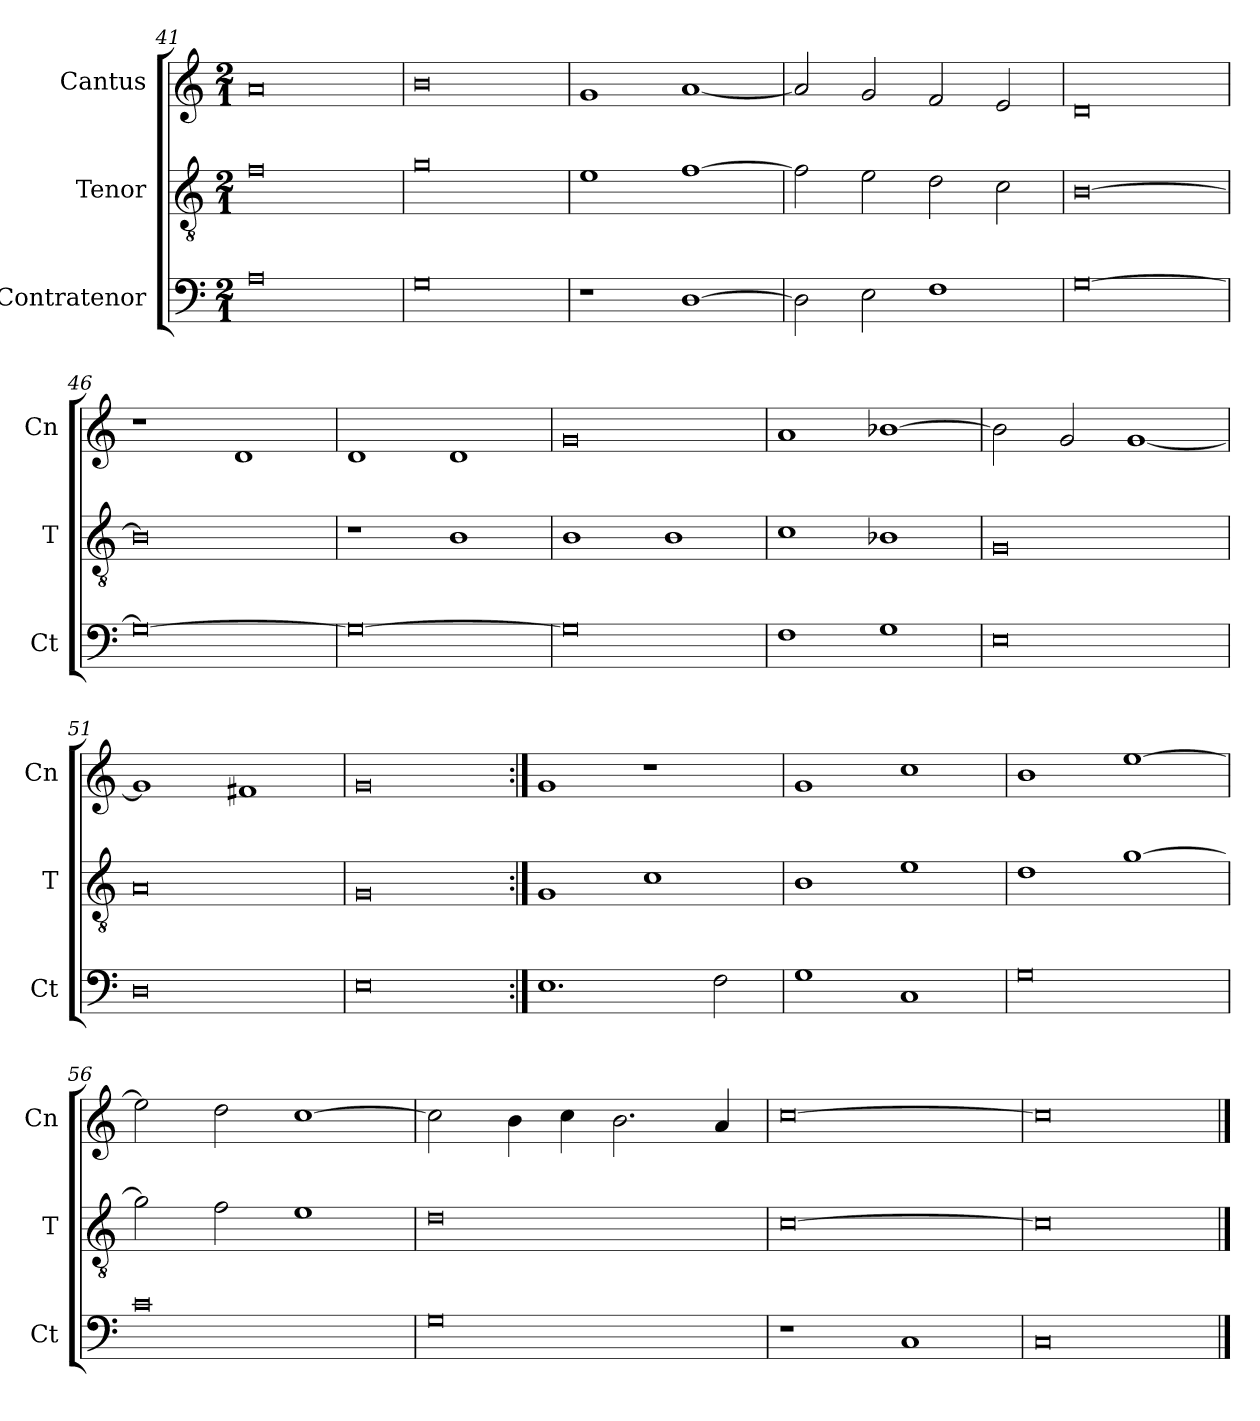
**kern	**kern	**kern
*part3	*part2	*part1
*staff3	*staff2	*staff1
*I"Contratenor	*I"Tenor	*I"Cantus
*I'Ct	*I'T	*I'Cn
*clefF4	*clefGv2	*clefG2
*k[]	*k[]	*k[]
*M2/1	*M2/1	*M2/1
=41	=41	=41
0A	0f	0a
=42	=42	=42
0G	0g	0b
=43	=43	=43
1r	1e	1g
[1D	[1f	[1a
=44	=44	=44
2D]	2f]	2a]
2E	2e	2g
1F	2d	2f
.	2c	2e
=45	=45	=45
[0G	[0B	0d
=46	=46	=46
0G_	0B]	1r
.	.	1d
=47	=47	=47
0G_	1r	1d
.	1B	1d
=48	=48	=48
0G]	1B	0g
.	1B	.
=49	=49	=49
1F	1c	1a
1G	1B-X	[1b-X
=50	=50	=50
0E	0G	2b-]
.	.	2g
.	.	[1g
=51	=51	=51
0D	0A	1g]
.	.	1f#X
=52	=52	=52
0E	0G	0g
=53:|!	=53:|!	=53:|!
1.E	1G	1g
.	1c	1r
2F	.	.
=54	=54	=54
1G	1B	1g
1C	1e	1cc
=55	=55	=55
0G	1d	1b
.	[1g	[1ee
=56	=56	=56
0c	2g]	2ee]
.	2f	2dd
.	1e	[1cc
=57	=57	=57
0G	0d	2cc]
.	.	4b
.	.	4cc
.	.	2.b
.	.	4a
=58	=58	=58
1r	[0c	[0cc
1C	.	.
=59	=59	=59
0C	0c]	0cc]
==	==	==
*-	*-	*-
